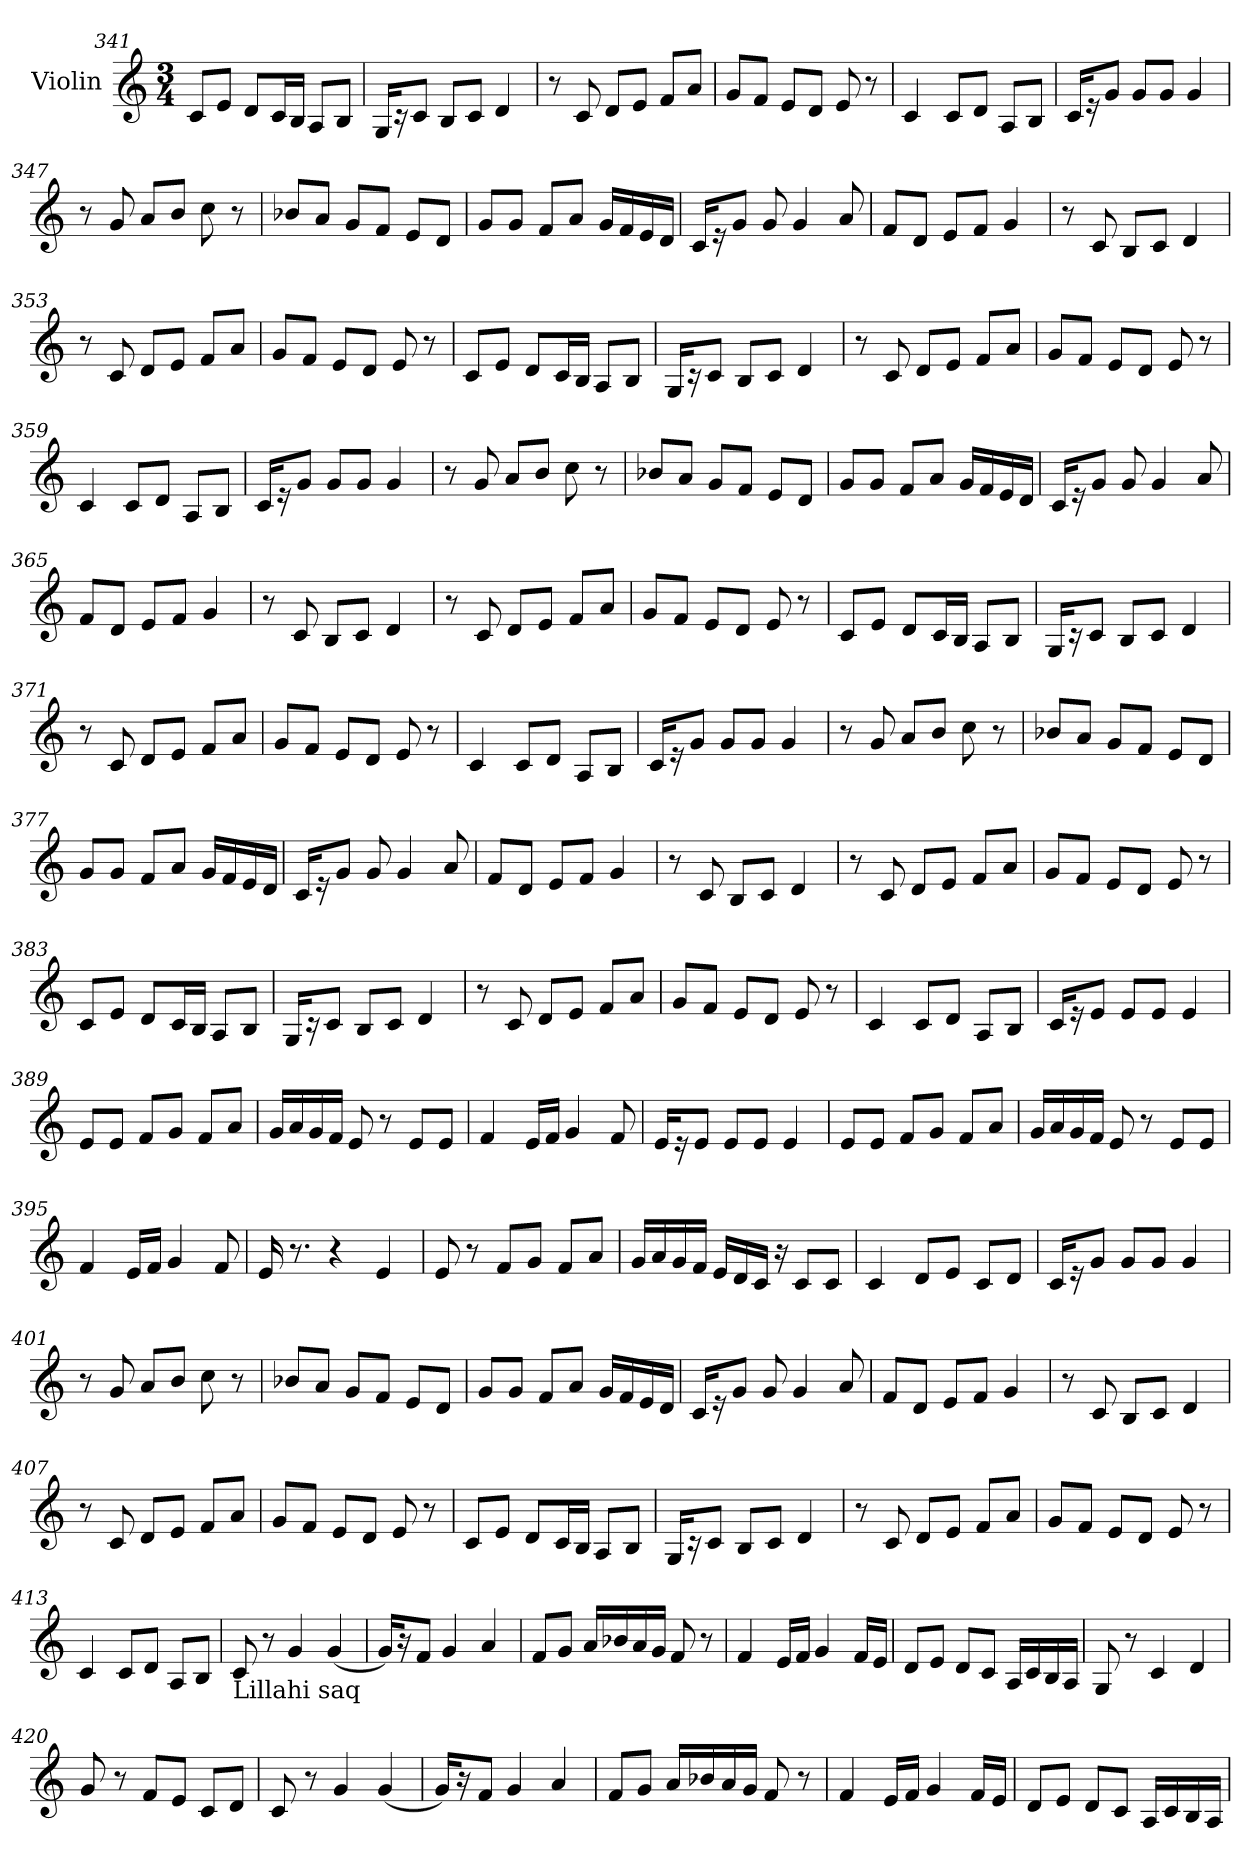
**kern
*part1
*staff1
*I"Violin
*clefG2
*k[]
*M3/4
=341
8c/L
8e/J
8d/L
16c/L
16B/JJ
8A/L
8B/J
=342
16G/KL
16r
8c/J
8B/L
8c/J
4d/
=343
8r
8c/
8d/L
8e/J
8f/L
8a/J
!!LO:LB:g=z
=344
8g/L
8f/J
8e/L
8d/J
8e/
8r
=345
4c/
8c/L
8d/J
8A/L
8B/J
=346
16c/KL
16r
8g/J
8g/L
8g/J
4g/
=347
8r
8g/
8a/L
8b/J
8cc\
8r
=348
8b-X/L
8a/J
8g/L
8f/J
8e/L
8d/J
=349
8g/L
8g/J
8f/L
8a/J
16g/LL
16f/
16e/
16d/JJ
!!LO:PB:g=z
=350
16c/KL
16r
8g/J
8g/
4g/
8a/
=351
8f/L
8d/J
8e/L
8f/J
4g/
=352
8r
8c/
8B/L
8c/J
4d/
=353
8r
8c/
8d/L
8e/J
8f/L
8a/J
=354
8g/L
8f/J
8e/L
8d/J
8e/
8r
=355
8c/L
8e/J
8d/L
16c/L
16B/JJ
8A/L
8B/J
!!LO:LB:g=z
=356
16G/KL
16r
8c/J
8B/L
8c/J
4d/
=357
8r
8c/
8d/L
8e/J
8f/L
8a/J
=358
8g/L
8f/J
8e/L
8d/J
8e/
8r
=359
4c/
8c/L
8d/J
8A/L
8B/J
=360
16c/KL
16r
8g/J
8g/L
8g/J
4g/
=361
8r
8g/
8a/L
8b/J
8cc\
8r
!!LO:LB:g=z
=362
8b-X/L
8a/J
8g/L
8f/J
8e/L
8d/J
=363
8g/L
8g/J
8f/L
8a/J
16g/LL
16f/
16e/
16d/JJ
=364
16c/KL
16r
8g/J
8g/
4g/
8a/
=365
8f/L
8d/J
8e/L
8f/J
4g/
=366
8r
8c/
8B/L
8c/J
4d/
=367
8r
8c/
8d/L
8e/J
8f/L
8a/J
!!LO:LB:g=z
=368
8g/L
8f/J
8e/L
8d/J
8e/
8r
=369
8c/L
8e/J
8d/L
16c/L
16B/JJ
8A/L
8B/J
=370
16G/KL
16r
8c/J
8B/L
8c/J
4d/
=371
8r
8c/
8d/L
8e/J
8f/L
8a/J
=372
8g/L
8f/J
8e/L
8d/J
8e/
8r
=373
4c/
8c/L
8d/J
8A/L
8B/J
!!LO:LB:g=z
=374
16c/KL
16r
8g/J
8g/L
8g/J
4g/
=375
8r
8g/
8a/L
8b/J
8cc\
8r
=376
8b-X/L
8a/J
8g/L
8f/J
8e/L
8d/J
=377
8g/L
8g/J
8f/L
8a/J
16g/LL
16f/
16e/
16d/JJ
=378
16c/KL
16r
8g/J
8g/
4g/
8a/
=379
8f/L
8d/J
8e/L
8f/J
4g/
!!LO:LB:g=z
=380
8r
8c/
8B/L
8c/J
4d/
=381
8r
8c/
8d/L
8e/J
8f/L
8a/J
=382
8g/L
8f/J
8e/L
8d/J
8e/
8r
=383
8c/L
8e/J
8d/L
16c/L
16B/JJ
8A/L
8B/J
=384
16G/KL
16r
8c/J
8B/L
8c/J
4d/
=385
8r
8c/
8d/L
8e/J
8f/L
8a/J
!!LO:LB:g=z
=386
8g/L
8f/J
8e/L
8d/J
8e/
8r
=387
4c/
8c/L
8d/J
8A/L
8B/J
=388
16c/KL
16r
8e/J
8e/L
8e/J
4e/
=389
8e/L
8e/J
8f/L
8g/J
8f/L
8a/J
=390
16g/LL
16a/
16g/
16f/JJ
8e/
8r
8e/L
8e/J
=391
4f/
16e/LL
16f/JJ
4g/
8f/
!!LO:LB:g=z
=392
16e/KL
16r
8e/J
8e/L
8e/J
4e/
=393
8e/L
8e/J
8f/L
8g/J
8f/L
8a/J
=394
16g/LL
16a/
16g/
16f/JJ
8e/
8r
8e/L
8e/J
=395
4f/
16e/LL
16f/JJ
4g/
8f/
=396
16e/
8.r
4r
4e/
=397
8e/
8r
8f/L
8g/J
8f/L
8a/J
!!LO:PB:g=z
=398
16g/LL
16a/
16g/
16f/JJ
16e/LL
16d/
16c/JJ
16r
8c/L
8c/J
=399
4c/
8d/L
8e/J
8c/L
8d/J
=400
16c/KL
16r
8g/J
8g/L
8g/J
4g/
=401
8r
8g/
8a/L
8b/J
8cc\
8r
=402
8b-X/L
8a/J
8g/L
8f/J
8e/L
8d/J
!!LO:LB:g=z
=403
8g/L
8g/J
8f/L
8a/J
16g/LL
16f/
16e/
16d/JJ
=404
16c/KL
16r
8g/J
8g/
4g/
8a/
=405
8f/L
8d/J
8e/L
8f/J
4g/
=406
8r
8c/
8B/L
8c/J
4d/
=407
8r
8c/
8d/L
8e/J
8f/L
8a/J
=408
8g/L
8f/J
8e/L
8d/J
8e/
8r
!!LO:LB:g=z
=409
8c/L
8e/J
8d/L
16c/L
16B/JJ
8A/L
8B/J
=410
16G/KL
16r
8c/J
8B/L
8c/J
4d/
=411
8r
8c/
8d/L
8e/J
8f/L
8a/J
=412
8g/L
8f/J
8e/L
8d/J
8e/
8r
=413
4c/
8c/L
8d/J
8A/L
8B/J
=414
*MM70
!LO:TX:b:t=Lillahi saq
8c/
8r
4g/
(<4g/
!!LO:LB:g=z
=415
16g/KL)
16r
8f/J
4g/
4a/
=416
8f/L
8g/J
16a/LL
16b-X/
16a/
16g/JJ
8f/
8r
=417
4f/
16e/LL
16f/JJ
4g/
16f/LL
16e/JJ
=418
8d/L
8e/J
8d/L
8c/J
16A/LL
16c/
16B/
16A/JJ
=419
8G/
8r
4c/
4d/
!!LO:LB:g=z
=420
8g/
8r
8f/L
8e/J
8c/L
8d/J
=421
8c/
8r
4g/
(<4g/
=422
16g/KL)
16r
8f/J
4g/
4a/
=423
8f/L
8g/J
16a/LL
16b-X/
16a/
16g/JJ
8f/
8r
=424
4f/
16e/LL
16f/JJ
4g/
16f/LL
16e/JJ
!!LO:LB:g=z
=425
8d/L
8e/J
8d/L
8c/J
16A/LL
16c/
16B/
16A/JJ
=
*-
